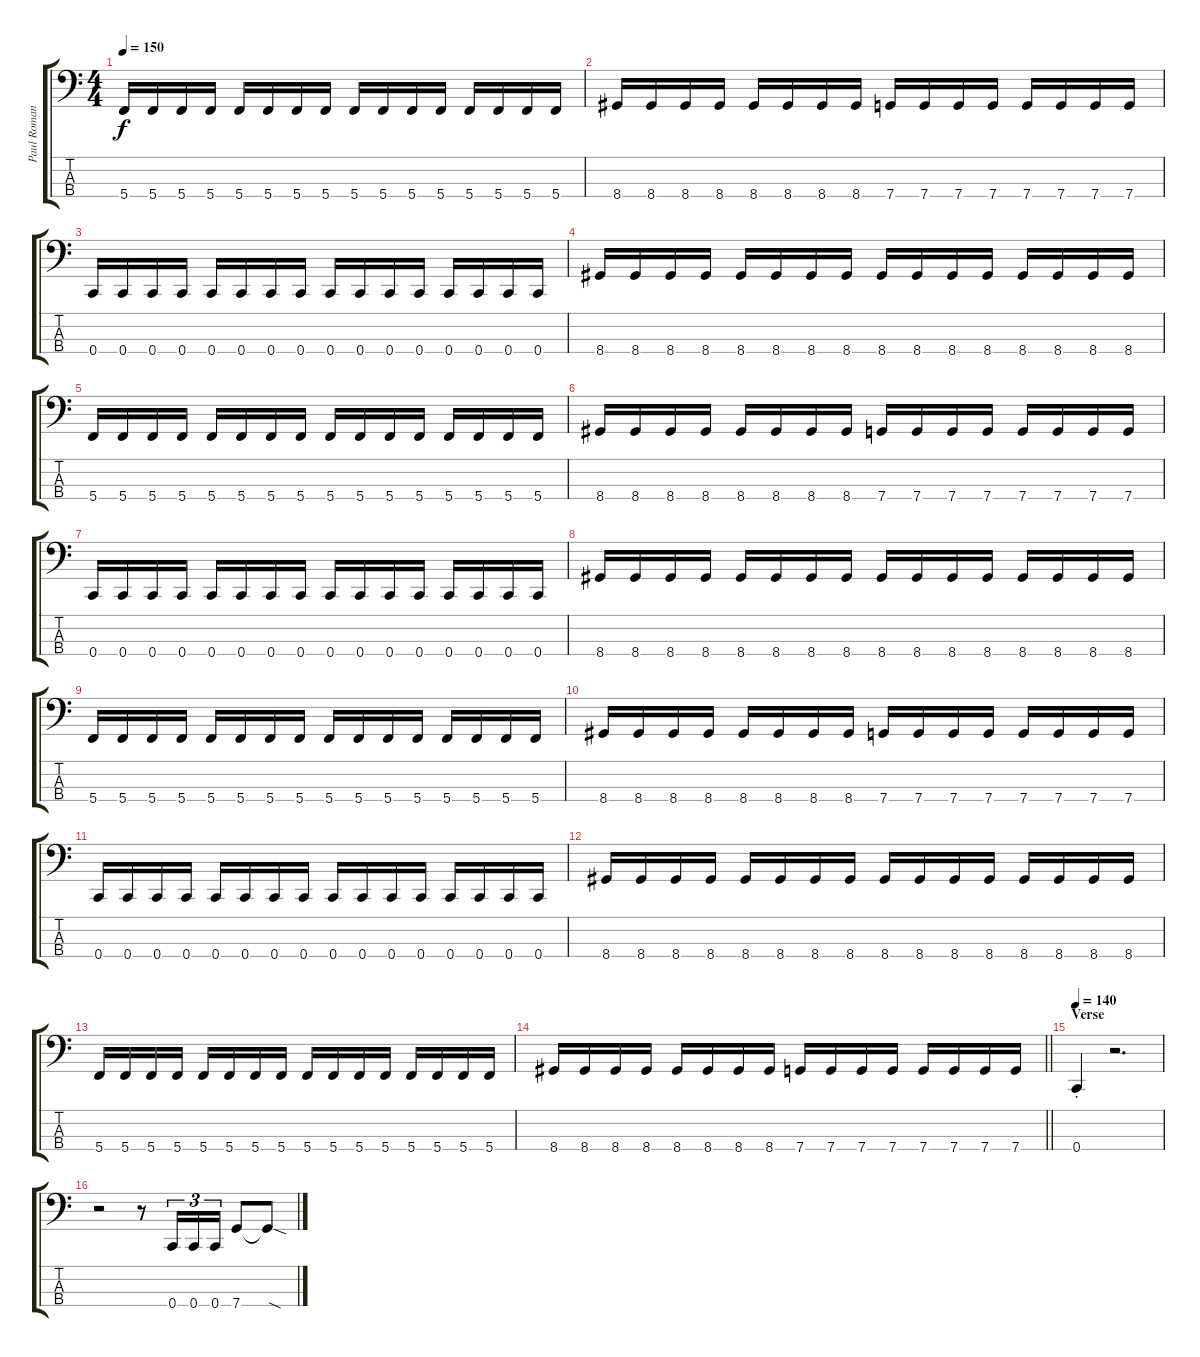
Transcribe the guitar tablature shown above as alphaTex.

\track ("Paul Romanko" "Paul Roman") {instrument electricbasspick}
\staff {score tabs}
\tuning (F2 C2 G1 C1) {hide}
\ts (4 4)
\tempo 150
\clef f4
\ks c
5.4.16{dy f} 5.4.16 5.4.16 5.4.16 5.4.16 5.4.16 5.4.16 5.4.16 5.4.16 5.4.16 5.4.16 5.4.16 5.4.16 5.4.16 5.4.16 5.4.16 |
8.4.16 8.4.16 8.4.16 8.4.16 8.4.16 8.4.16 8.4.16 8.4.16 7.4.16 7.4.16 7.4.16 7.4.16 7.4.16 7.4.16 7.4.16 7.4.16 |
0.4.16 0.4.16 0.4.16 0.4.16 0.4.16 0.4.16 0.4.16 0.4.16 0.4.16 0.4.16 0.4.16 0.4.16 0.4.16 0.4.16 0.4.16 0.4.16 |
8.4.16 8.4.16 8.4.16 8.4.16 8.4.16 8.4.16 8.4.16 8.4.16 8.4.16 8.4.16 8.4.16 8.4.16 8.4.16 8.4.16 8.4.16 8.4.16 |
5.4.16 5.4.16 5.4.16 5.4.16 5.4.16 5.4.16 5.4.16 5.4.16 5.4.16 5.4.16 5.4.16 5.4.16 5.4.16 5.4.16 5.4.16 5.4.16 |
8.4.16 8.4.16 8.4.16 8.4.16 8.4.16 8.4.16 8.4.16 8.4.16 7.4.16 7.4.16 7.4.16 7.4.16 7.4.16 7.4.16 7.4.16 7.4.16 |
0.4.16 0.4.16 0.4.16 0.4.16 0.4.16 0.4.16 0.4.16 0.4.16 0.4.16 0.4.16 0.4.16 0.4.16 0.4.16 0.4.16 0.4.16 0.4.16 |
8.4.16 8.4.16 8.4.16 8.4.16 8.4.16 8.4.16 8.4.16 8.4.16 8.4.16 8.4.16 8.4.16 8.4.16 8.4.16 8.4.16 8.4.16 8.4.16 |
5.4.16 5.4.16 5.4.16 5.4.16 5.4.16 5.4.16 5.4.16 5.4.16 5.4.16 5.4.16 5.4.16 5.4.16 5.4.16 5.4.16 5.4.16 5.4.16 |
8.4.16 8.4.16 8.4.16 8.4.16 8.4.16 8.4.16 8.4.16 8.4.16 7.4.16 7.4.16 7.4.16 7.4.16 7.4.16 7.4.16 7.4.16 7.4.16 |
0.4.16 0.4.16 0.4.16 0.4.16 0.4.16 0.4.16 0.4.16 0.4.16 0.4.16 0.4.16 0.4.16 0.4.16 0.4.16 0.4.16 0.4.16 0.4.16 |
8.4.16 8.4.16 8.4.16 8.4.16 8.4.16 8.4.16 8.4.16 8.4.16 8.4.16 8.4.16 8.4.16 8.4.16 8.4.16 8.4.16 8.4.16 8.4.16 |
5.4.16 5.4.16 5.4.16 5.4.16 5.4.16 5.4.16 5.4.16 5.4.16 5.4.16 5.4.16 5.4.16 5.4.16 5.4.16 5.4.16 5.4.16 5.4.16 |
\barLineRight lightlight
8.4.16 8.4.16 8.4.16 8.4.16 8.4.16 8.4.16 8.4.16 8.4.16 7.4.16 7.4.16 7.4.16 7.4.16 7.4.16 7.4.16 7.4.16 7.4.16 |
\section ("" "Verse")
\tempo 140
0.4{st}.4 r.2{d} |
r.2 r.8 0.4.16{tu (3 2)} 0.4.16{tu (3 2)} 0.4.16{tu (3 2)} 7.4.8 7.4{sod t}.8
